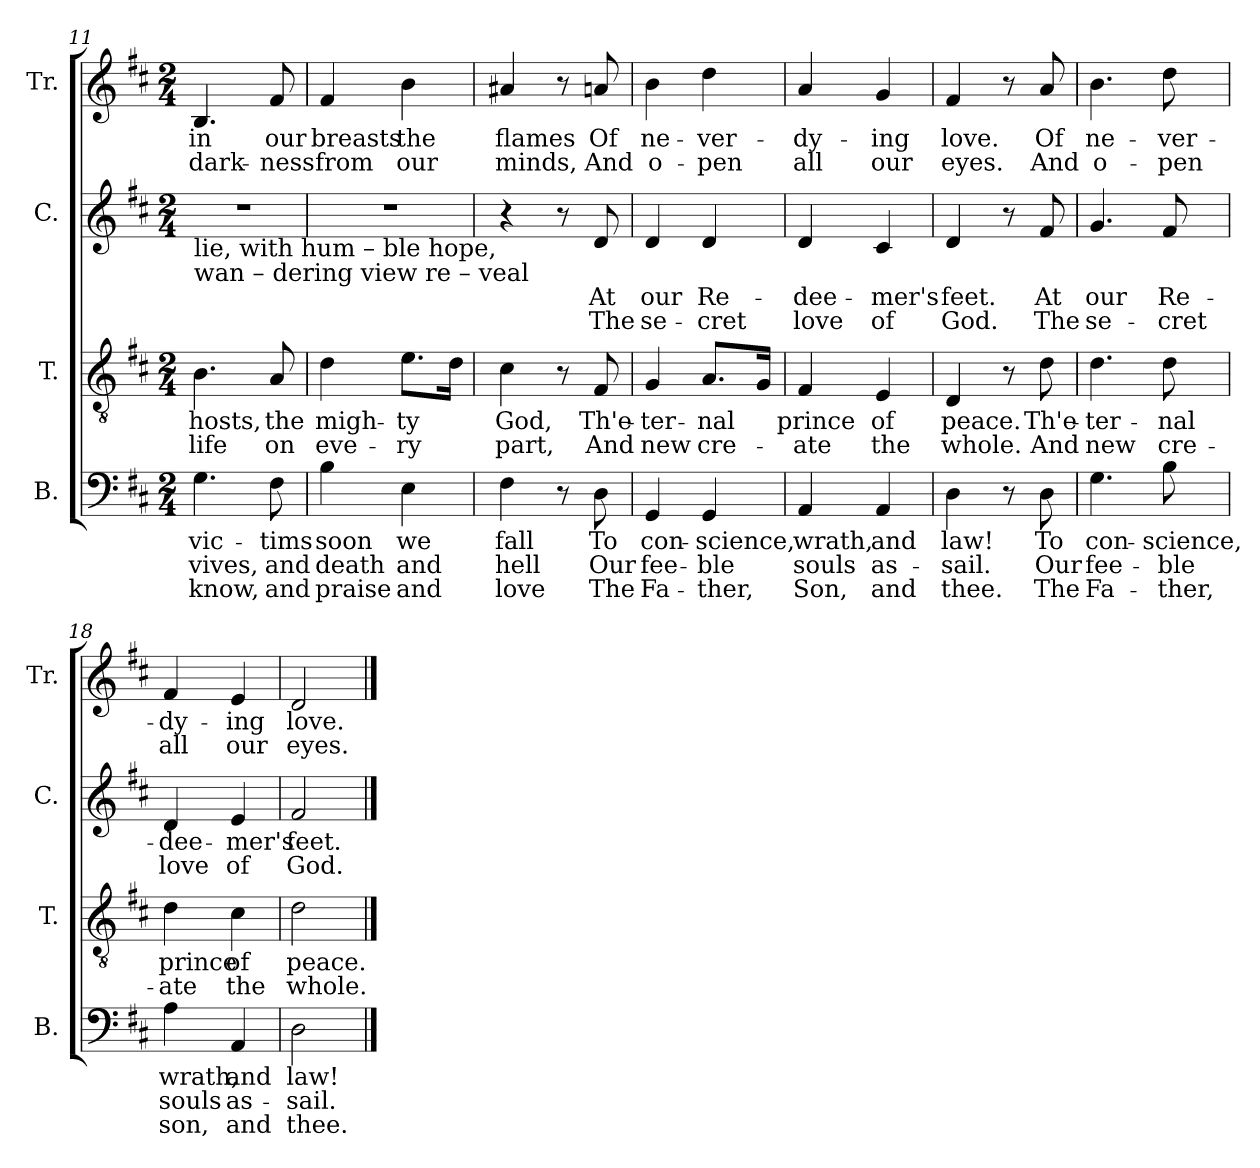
**kern	**text	**text	**text	**kern	**text	**text	**kern	**text	**text	**kern	**text	**text
*part4	*part4	*part4	*part4	*part3	*part3	*part3	*part2	*part2	*part2	*part1	*part1	*part1
*staff4	*staff4	*staff4	*staff4	*staff3	*staff3	*staff3	*staff2	*staff2	*staff2	*staff1	*staff1	*staff1
*I"B.	*	*	*	*I"T.	*	*	*I"C.	*	*	*I"Tr.	*	*
*I'B.	*	*	*	*I'T.	*	*	*I'C.	*	*	*I'Tr.	*	*
!!LO:LB:g=z
*clefF4	*	*	*	*clefGv2	*	*	*clefG2	*	*	*clefG2	*	*
*k[f#c#]	*	*	*	*k[f#c#]	*	*	*k[f#c#]	*	*	*k[f#c#]	*	*
*M2/4	*	*	*	*M2/4	*	*	*M2/4	*	*	*M2/4	*	*
=11	=11	=11	=11	=11	=11	=11	=11	=11	=11	=11	=11	=11
!	!	!	!	!	!	!	!LO:TX:b:t=lie,        with     hum  –    ble        hope,	!	!	!	!	!
!	!	!	!	!	!	!	!LO:TX:b:t=wan – dering  view         re     –    veal	!	!	!	!	!
4.G\	vic-	-vives,	know,	4.B\	hosts,	life	2r	.	.	4.B/	in	dark-
8F#\	-tims	and	and	8A/	the	on	.	.	.	8f#/	our	-ness
=12	=12	=12	=12	=12	=12	=12	=12	=12	=12	=12	=12	=12
4B\	soon	death	praise	4d\	migh-	eve-	2r	.	.	4f#/	breasts	from
4E\	we	and	and	8.e\L	-ty	-ry	.	.	.	4b\	the	our
.	.	.	.	16d\Jk	.	.	.	.	.	.	.	.
=13	=13	=13	=13	=13	=13	=13	=13	=13	=13	=13	=13	=13
4F#\	fall	hell	love	4c#\	God,	part,	4r	.	.	4a#X/	flames	minds,
8r	.	.	.	8r	.	.	8r	.	.	8r	.	.
8D\	To	Our	The	8F#/	Th'e-	And	8d/	At	The	8an/	Of	And
=14	=14	=14	=14	=14	=14	=14	=14	=14	=14	=14	=14	=14
4GG/	con-	fee-	Fa-	4G/	-ter-	new	4d/	our	se-	4b\	ne-	o-
4GG/	-science,	-ble	-ther,	8.A/L	-nal	cre-	4d/	Re-	-cret	4dd\	-ver-	-pen
.	.	.	.	16G/Jk	.	.	.	.	.	.	.	.
=15	=15	=15	=15	=15	=15	=15	=15	=15	=15	=15	=15	=15
4AA/	wrath,	souls	Son,	4F#/	prince	-ate	4d/	-dee-	love	4a/	-dy-	all
4AA/	and	as-	and	4E/	of	the	4c#/	-mer's	of	4g/	-ing	our
=16	=16	=16	=16	=16	=16	=16	=16	=16	=16	=16	=16	=16
4D\	law!	-sail.	thee.	4D/	peace.	whole.	4d/	feet.	God.	4f#/	love.	eyes.
8r	.	.	.	8r	.	.	8r	.	.	8r	.	.
8D\	To	Our	The	8d\	Th'e-	And	8f#/	At	The	8a/	Of	And
=17	=17	=17	=17	=17	=17	=17	=17	=17	=17	=17	=17	=17
4.G\	con-	fee-	Fa-	4.d\	-ter-	new	4.g/	our	se-	4.b\	ne-	o-
8B\	-science,	-ble	-ther,	8d\	-nal	cre-	8f#/	Re-	-cret	8dd\	-ver-	-pen
=18	=18	=18	=18	=18	=18	=18	=18	=18	=18	=18	=18	=18
4A\	wrath,	souls	son,	4d\	prince	-ate	4d/	-dee-	love	4f#/	-dy-	all
4AA/	and	as-	and	4c#\	of	the	4e/	-mer's	of	4e/	-ing	our
=19	=19	=19	=19	=19	=19	=19	=19	=19	=19	=19	=19	=19
2D\	law!	-sail.	thee.	2d\	peace.	whole.	2f#/	feet.	God.	2d/	love.	eyes.
==	==	==	==	==	==	==	==	==	==	==	==	==
*-	*-	*-	*-	*-	*-	*-	*-	*-	*-	*-	*-	*-
